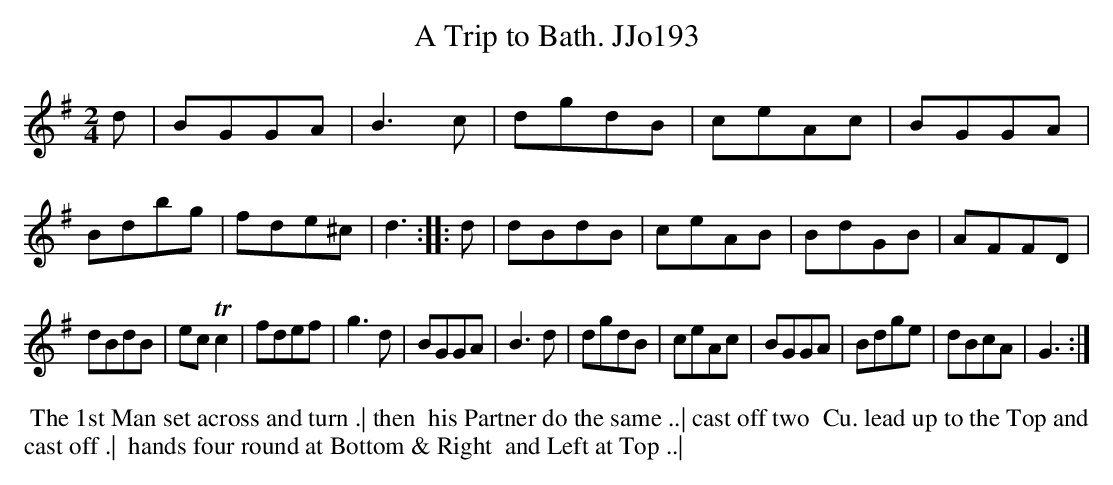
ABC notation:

X:1
T:Trip to Bath. JJo193, A
M:2/4
L:1/8
K:G
d |\
BGGA | B3c | dgdB | ceAc |\
BGGA | Bdbg | fde^c | d3 ::\
d |\
dBdB | ceAB | BdGB | AFFD |
dBdB | ecTc2 | fdef | g3d |\
BGGA | B3d | dgdB | ceAc |\
BGGA | Bdge | dBcA | G3 :|
